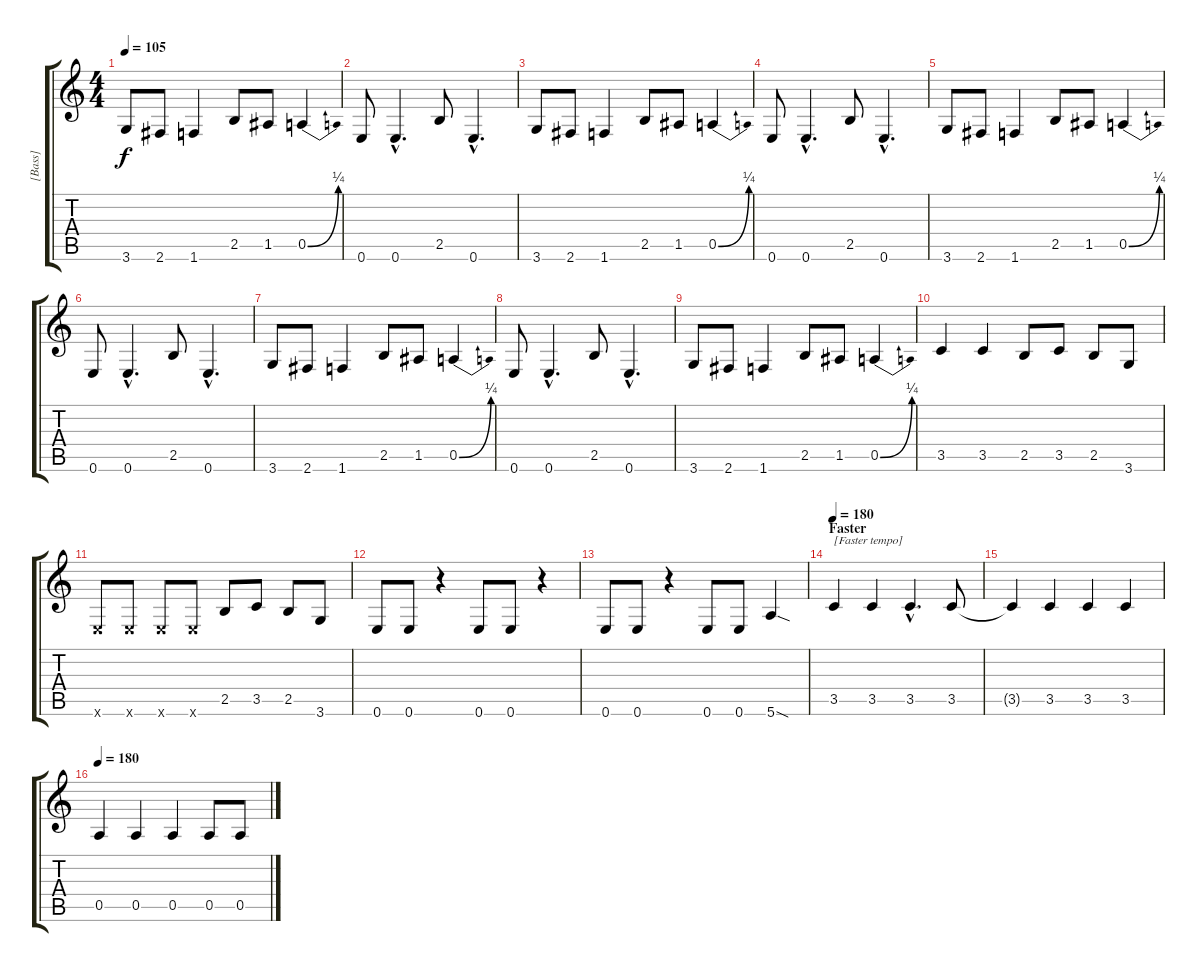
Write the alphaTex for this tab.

\track ("[Bass]" "[Bass]") {instrument electricbasspick}
\staff {score tabs}
\tuning (E4 B3 G3 D3 A2 E2) {hide}
\ts (4 4)
\tempo 105
\clef g2
\ks c
3.6.8{dy f} 2.6.8 1.6.4 2.5.8 1.5.8 0.5{be (bend 0 0 60 1)}.4 |
0.6.8 0.6{hac}.4{d} 2.5.8 0.6{hac}.4{d} |
3.6.8 2.6.8 1.6.4 2.5.8 1.5.8 0.5{be (bend 0 0 60 1)}.4 |
0.6.8 0.6{hac}.4{d} 2.5.8 0.6{hac}.4{d} |
3.6.8 2.6.8 1.6.4 2.5.8 1.5.8 0.5{be (bend 0 0 60 1)}.4 |
0.6.8 0.6{hac}.4{d} 2.5.8 0.6{hac}.4{d} |
3.6.8 2.6.8 1.6.4 2.5.8 1.5.8 0.5{be (bend 0 0 60 1)}.4 |
0.6.8 0.6{hac}.4{d} 2.5.8 0.6{hac}.4{d} |
3.6.8 2.6.8 1.6.4 2.5.8 1.5.8 0.5{be (bend 0 0 60 1)}.4 |
\section ("" "")
3.5.4 3.5.4 2.5.8 3.5.8 2.5.8 3.6.8 |
0.6{x}.8 0.6{x}.8 0.6{x}.8 0.6{x}.8 2.5.8 3.5.8 2.5.8 3.6.8 |
\section ("" "")
0.6.8 0.6.8 r.4 0.6.8 0.6.8 r.4 |
0.6.8 0.6.8 r.4 0.6.8 0.6.8 5.6{sod}.4 |
\section ("" "Faster")
\tempo 170
\tempo 180
3.5.4{txt "[Faster tempo]"} 3.5.4 3.5{hac}.4{d} 3.5.8 |
3.5{t}.4 3.5.4 3.5.4 3.5.4 |
\tempo 180
0.5.4 0.5.4 0.5.4 0.5.8 0.5.8
